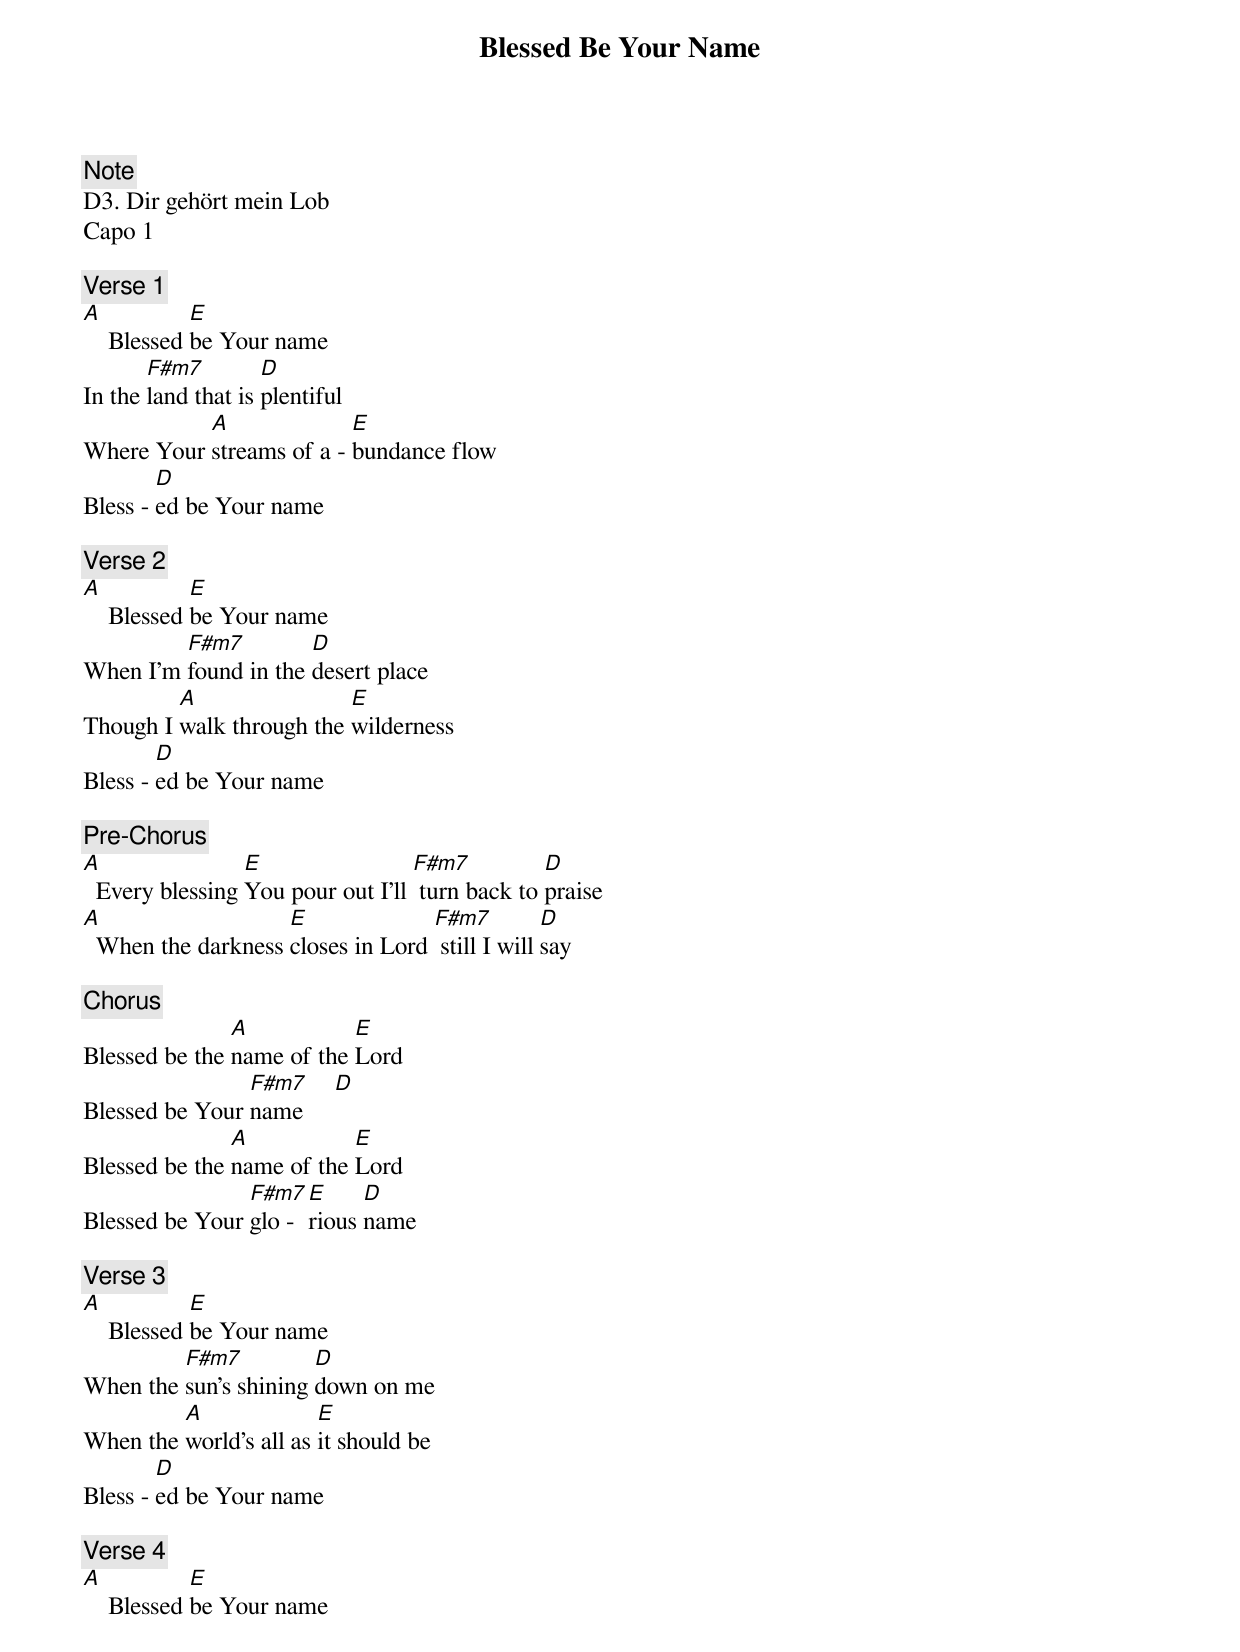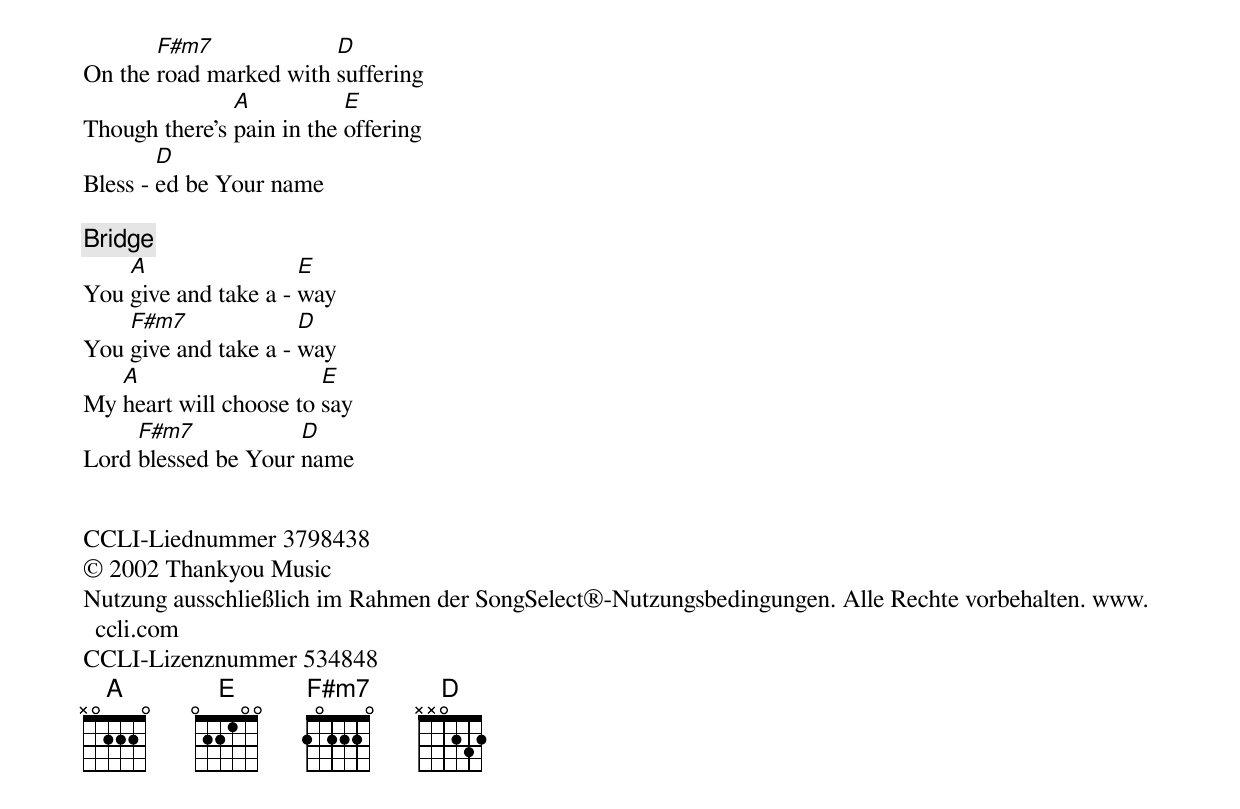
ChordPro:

{title: Blessed Be Your Name}
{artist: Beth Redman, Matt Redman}
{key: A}
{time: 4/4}
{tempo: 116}
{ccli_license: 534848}
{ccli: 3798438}
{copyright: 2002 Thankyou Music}
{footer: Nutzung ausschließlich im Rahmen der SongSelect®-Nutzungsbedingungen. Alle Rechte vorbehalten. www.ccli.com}

{comment: Note}
D3. Dir gehört mein Lob
Capo 1

{comment: Verse 1}
[A]    Blessed [E]be Your name
In the [F#m7]land that is [D]plentiful
Where Your [A]streams of a - [E]bundance flow
Bless - [D]ed be Your name

{comment: Verse 2}
[A]    Blessed [E]be Your name
When I'm [F#m7]found in the [D]desert place
Though I [A]walk through the [E]wilderness
Bless - [D]ed be Your name

{comment: Pre-Chorus}
[A]  Every blessing [E]You pour out I'll [F#m7] turn back to [D]praise
[A]  When the darkness [E]closes in Lord [F#m7] still I will [D]say

{comment: Chorus}
Blessed be the [A]name of the [E]Lord
Blessed be Your [F#m7]name     [D]
Blessed be the [A]name of the [E]Lord
Blessed be Your [F#m7]glo - [E]rious [D]name

{comment: Verse 3}
[A]    Blessed [E]be Your name
When the [F#m7]sun's shining [D]down on me
When the [A]world's all as [E]it should be
Bless - [D]ed be Your name

{comment: Verse 4}
[A]    Blessed [E]be Your name
On the [F#m7]road marked with [D]suffering
Though there's [A]pain in the [E]offering
Bless - [D]ed be Your name

{comment: Bridge}
You [A]give and take a - [E]way
You [F#m7]give and take a - [D]way
My [A]heart will choose to [E]say
Lord [F#m7]blessed be Your [D]name


CCLI-Liednummer 3798438
© 2002 Thankyou Music
Nutzung ausschließlich im Rahmen der SongSelect®-Nutzungsbedingungen. Alle Rechte vorbehalten. www.ccli.com
CCLI-Lizenznummer 534848
